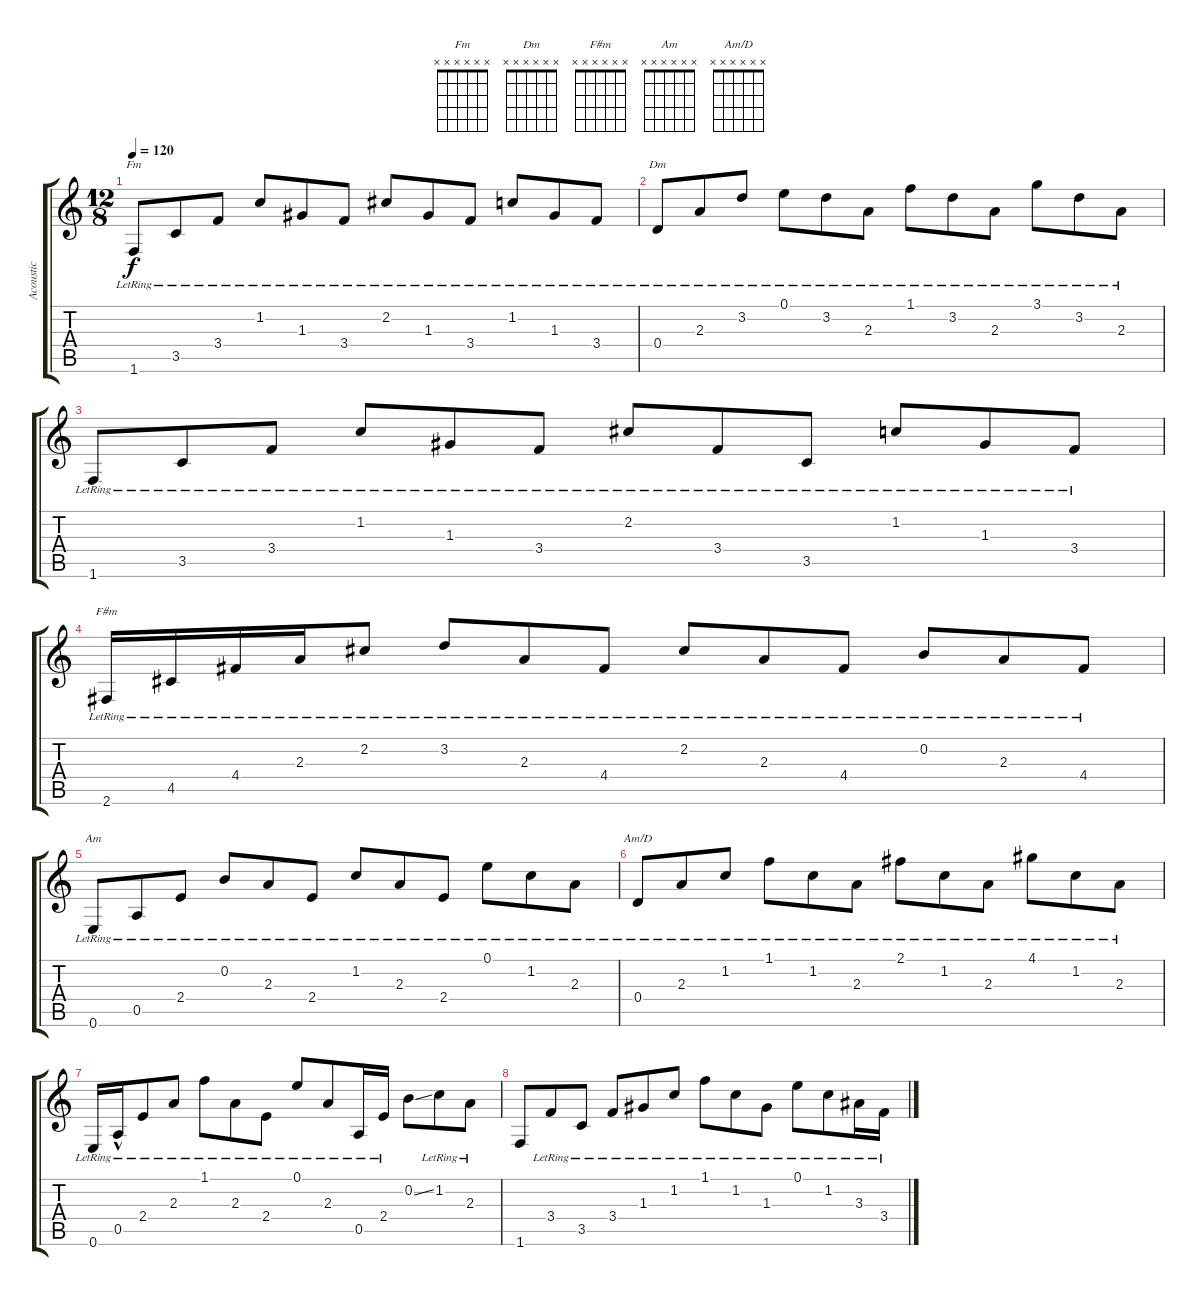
\track ("Acoustic" "Acoustic") {instrument acousticguitarsteel}
\staff {score tabs}
\tuning (E4 B3 G3 D3 A2 E2) {hide}
\chord ("Fm" x x x x x x) {firstfret 0}
\chord ("Dm" x x x x x x) {firstfret 0}
\chord ("F#m" x x x x x x) {firstfret 0}
\chord ("Am" x x x x x x) {firstfret 0}
\chord ("Am/D" x x x x x x) {firstfret 0}
\ts (12 8)
\tempo 120
\tempo 180
\tempo 120
\clef g2
\ks c
1.6{lr}.8{ch "Fm" dy f instrument acousticguitarsteel} 3.5{lr}.8 3.4{lr}.8 1.2{lr}.8 1.3{lr}.8 3.4{lr}.8 2.2{lr}.8 1.3{lr}.8 3.4{lr}.8 1.2{lr}.8 1.3{lr}.8 3.4{lr}.8 |
0.4{lr}.8{ch "Dm"} 2.3{lr}.8 3.2{lr}.8 0.1{lr}.8 3.2{lr}.8 2.3{lr}.8 1.1{lr}.8 3.2{lr}.8 2.3{lr}.8 3.1{lr}.8 3.2{lr}.8 2.3{lr}.8 |
1.6{lr}.8 3.5{lr}.8 3.4{lr}.8 1.2{lr}.8 1.3{lr}.8 3.4{lr}.8 2.2{lr}.8 3.4{lr}.8 3.5{lr}.8 1.2{lr}.8 1.3{lr}.8 3.4{lr}.8 |
2.6{lr}.16{ch "F#m"} 4.5{lr}.16 4.4{lr}.16 2.3{lr}.16 2.2{lr}.8 3.2{lr}.8 2.3{lr}.8 4.4{lr}.8 2.2{lr}.8 2.3{lr}.8 4.4{lr}.8 0.2{lr}.8 2.3{lr}.8 4.4{lr}.8 |
0.6{lr}.8{ch "Am"} 0.5{lr}.8 2.4{lr}.8 0.2{lr}.8 2.3{lr}.8 2.4{lr}.8 1.2{lr}.8 2.3{lr}.8 2.4{lr}.8 0.1{lr}.8 1.2{lr}.8 2.3{lr}.8 |
0.4{lr}.8{ch "Am/D"} 2.3{lr}.8 1.2{lr}.8 1.1{lr}.8 1.2{lr}.8 2.3{lr}.8 2.1{lr}.8 1.2{lr}.8 2.3{lr}.8 4.1{lr}.8 1.2{lr}.8 2.3{lr}.8 |
0.6{lr}.16 0.5{hac lr}.16 2.4{lr}.8 2.3{lr}.8 1.1{lr}.8 2.3{lr}.8 2.4{lr}.8 0.1{lr}.8 2.3{lr}.8 0.5{lr}.16 2.4{lr}.16 0.2{ss}.8 1.2{lr}.8 2.3{lr}.8 |
1.6.8 3.4{lr}.8 3.5{lr}.8 3.4{lr}.8 1.3{lr}.8 1.2{lr}.8 1.1{lr}.8 1.2{lr}.8 1.3{lr}.8 0.1{lr}.8 1.2{lr}.8 3.3{lr}.16 3.4{lr}.16
